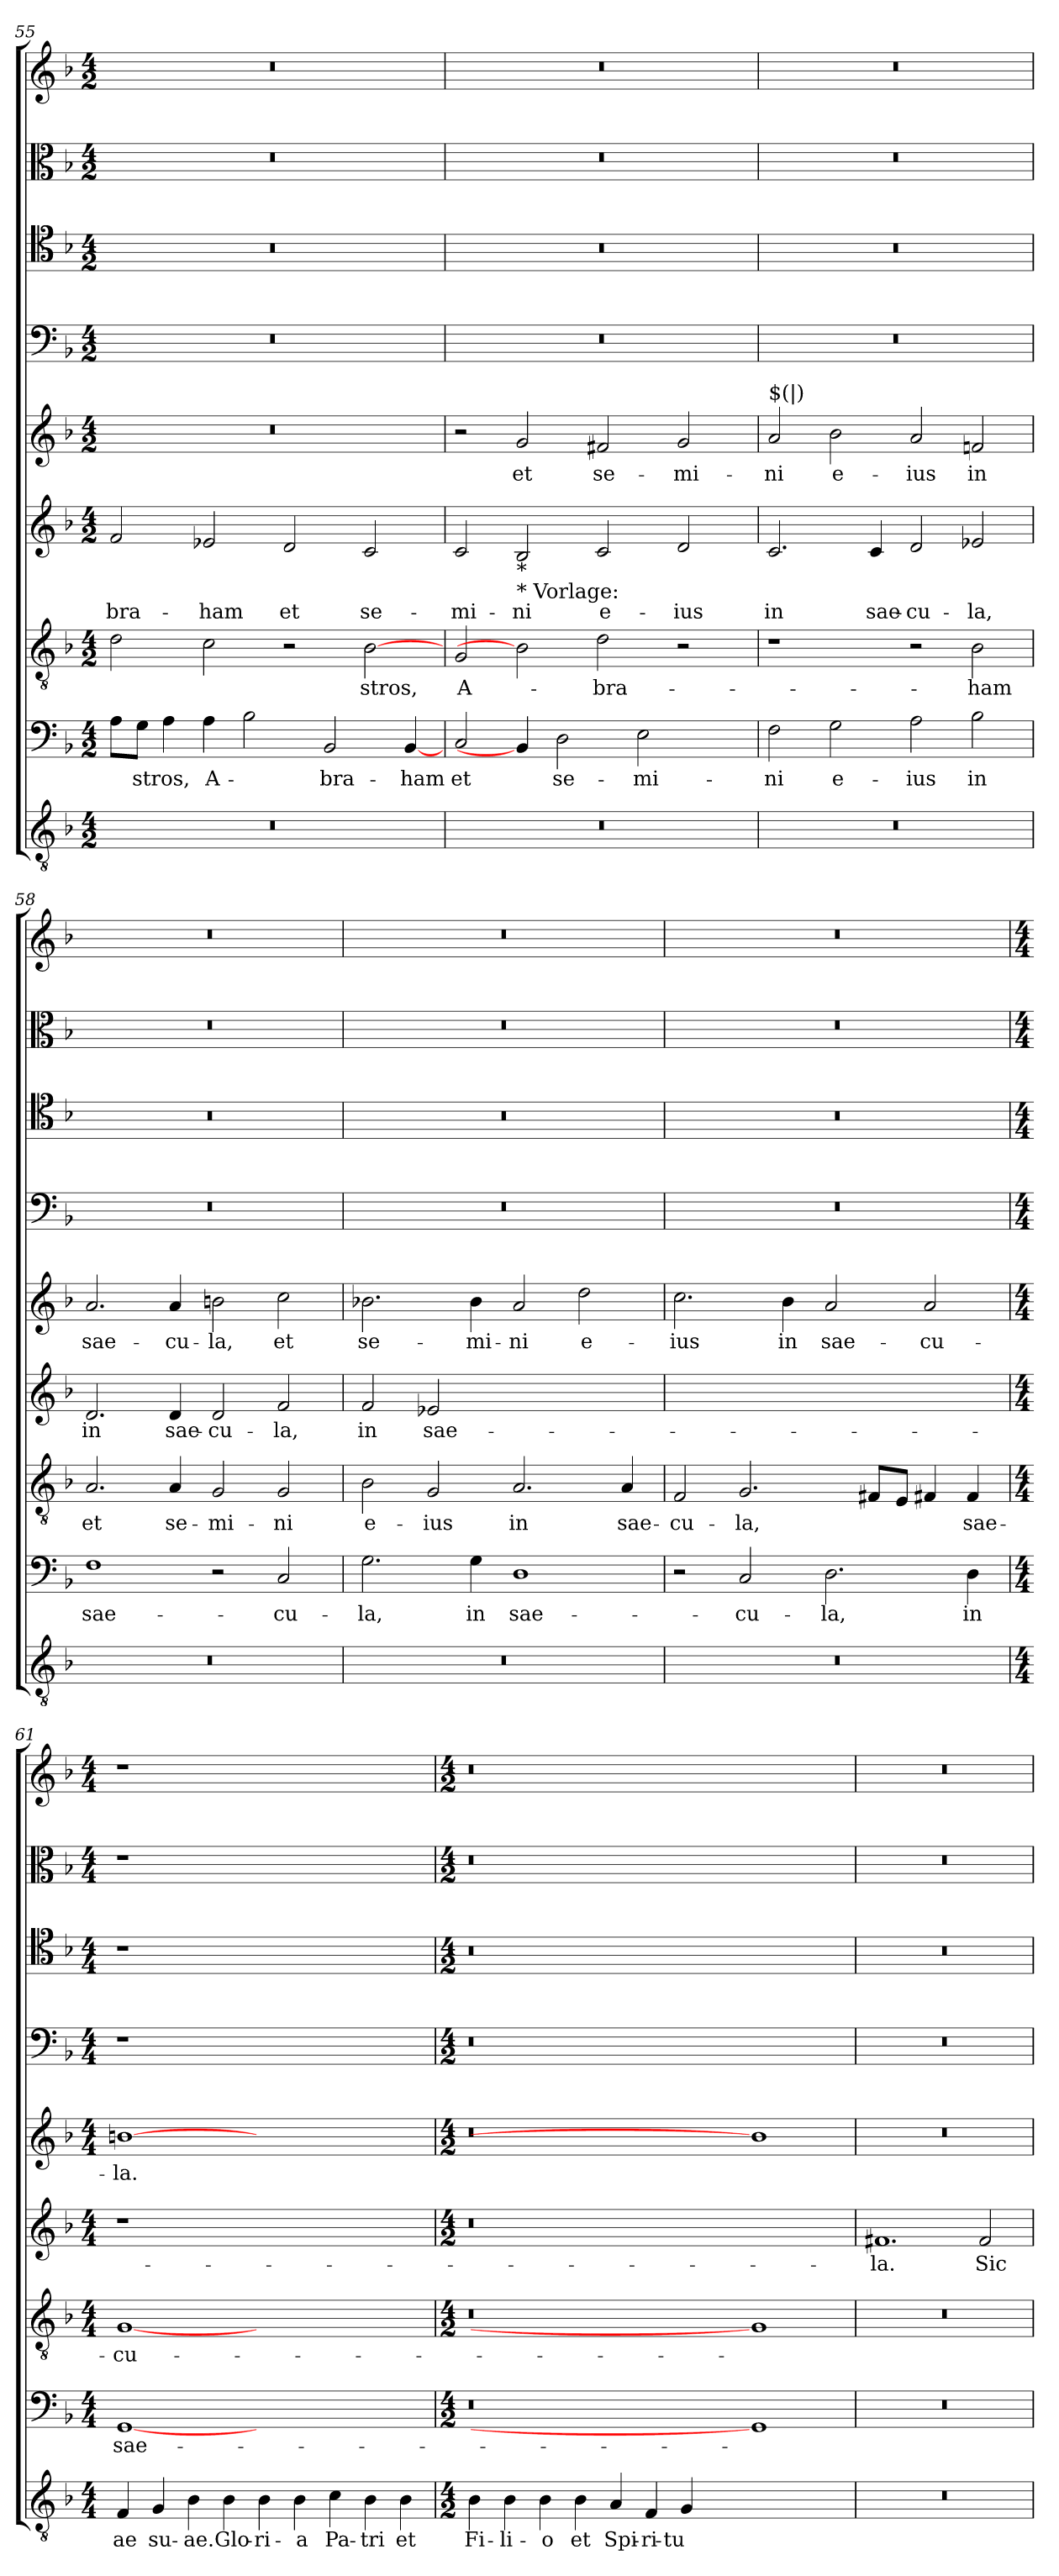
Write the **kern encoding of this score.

**kern	**text	**kern	**text	**kern	**text	**kern	**text	**kern	**text	**kern	**kern	**kern	**kern
*part9	*part9	*part8	*part8	*part7	*part7	*part6	*part6	*part5	*part5	*part4	*part3	*part2	*part1
*staff9	*staff9	*staff8	*staff8	*staff7	*staff7	*staff6	*staff6	*staff5	*staff5	*staff4	*staff3	*staff2	*staff1
*clefGv2	*	*clefF4	*	*clefGv2	*	*clefG2	*	*clefG2	*	*clefF4	*clefC4	*clefC3	*clefG2
*k[b-]	*	*k[b-]	*	*k[b-]	*	*k[b-]	*	*k[b-]	*	*k[b-]	*k[b-]	*k[b-]	*k[b-]
*F:	*	*F:	*	*F:	*	*F:	*	*F:	*	*F:	*F:	*F:	*F:
*M4/2	*	*M4/2	*	*M4/2	*	*M4/2	*	*M4/2	*	*M4/2	*M4/2	*M4/2	*M4/2
=55	=55	=55	=55	=55	=55	=55	=55	=55	=55	=55	=55	=55	=55
!	!	!	!	!	!LO:LY:b	!	!LO:LY:b	!	!	!	!	!	!
0r	.	8A\L	.	2d\	­	2f/	-bra-	0r	.	0r	0r	0r	0r
!	!	!	!LO:LY:b	!	!	!	!	!	!	!	!	!	!
.	.	8G\J	-stros,	.	.	.	.	.	.	.	.	.	.
.	.	4A\	.	.	.	.	.	.	.	.	.	.	.
!	!	!	!LO:LY:b	!	!LO:LY:b	!	!LO:LY:b	!	!	!	!	!	!
.	.	4A\	A-	2c\	­	2e-X/	-ham	.	.	.	.	.	.
!	!	!	!LO:LY:b	!	!	!	!	!	!	!	!	!	!
.	.	2B-\	-­	.	.	.	.	.	.	.	.	.	.
!	!	!	!	!	!	!	!LO:LY:b	!	!	!	!	!	!
.	.	.	.	2r	.	2d/	et	.	.	.	.	.	.
!	!	!	!LO:LY:b	!	!	!	!	!	!	!	!	!	!
.	.	2BB-/	bra-	.	.	.	.	.	.	.	.	.	.
!	!	!	!	!	!LO:LY:b	!	!LO:LY:b	!	!	!	!	!	!
.	.	.	.	[2B-	stros,	2c/	se-	.	.	.	.	.	.
!	!	!	!LO:LY:b	!	!	!	!	!	!	!	!	!	!
.	.	[4BB-/	-ham	.	.	.	.	.	.	.	.	.	.
!!LO:LB:g=z
=56	=56	=56	=56	=56	=56	=56	=56	=56	=56	=56	=56	=56	=56
!	!	!	!LO:LY:b	!	!LO:LY:b	!	!LO:LY:b	!	!	!	!	!	!
0r	.	2C/	et	2G/	A-	2c/	-mi-	2r	.	0r	0r	0r	0r
!	!	!	!	!	!	!LO:TX:b:t=*	!	!	!	!	!	!	!
!	!	!	!	!	!	!LO:TX:b:t=* Vorlage&colon;	!	!	!	!	!	!	!
!	!	!	!	!	!	!	!LO:LY:b	!	!LO:LY:b	!	!	!	!
.	.	4BB-/]	.	2B-]	.	2B-/	-ni	2g/	et	.	.	.	.
!	!	!	!LO:LY:b	!	!	!	!	!	!	!	!	!	!
.	.	2D\	se-	.	.	.	.	.	.	.	.	.	.
!	!	!	!	!	!LO:LY:b	!	!LO:LY:b	!	!LO:LY:b	!	!	!	!
.	.	.	.	2d\	-bra-	2c/	e-	2f#X/	se-	.	.	.	.
!	!	!	!LO:LY:b	!	!	!	!	!	!	!	!	!	!
.	.	2E\	-mi-	.	.	.	.	.	.	.	.	.	.
!	!	!	!	!	!	!	!LO:LY:b	!	!LO:LY:b	!	!	!	!
.	.	.	.	2r	.	2d/	-ius	2g/	-mi-	.	.	.	.
.	.	4ryy	.	.	.	.	.	.	.	.	.	.	.
=57	=57	=57	=57	=57	=57	=57	=57	=57	=57	=57	=57	=57	=57
!	!	!	!	!	!	!	!	!LO:TX:a:t=$(|)	!	!	!	!	!
!	!	!	!LO:LY:b	!	!	!	!LO:LY:b	!	!LO:LY:b	!	!	!	!
0r	.	2F\	-ni	1r	.	2.c/	in	2a/	-ni	0r	0r	0r	0r
!	!	!	!LO:LY:b	!	!	!	!	!	!LO:LY:b	!	!	!	!
.	.	2G\	e-	.	.	.	.	2b-\	e-	.	.	.	.
!	!	!	!	!	!	!	!LO:LY:b	!	!	!	!	!	!
.	.	.	.	.	.	4c/	sae-	.	.	.	.	.	.
!	!	!	!LO:LY:b	!	!	!	!LO:LY:b	!	!LO:LY:b	!	!	!	!
.	.	2A\	-ius	2r	.	2d/	-cu-	2a/	-ius	.	.	.	.
!	!	!	!LO:LY:b	!	!LO:LY:b	!	!LO:LY:b	!	!LO:LY:b	!	!	!	!
.	.	2B-\	in	2B-\	-ham	2e-X/	-la,	2fn/	in	.	.	.	.
=58	=58	=58	=58	=58	=58	=58	=58	=58	=58	=58	=58	=58	=58
!	!	!	!LO:LY:b	!	!LO:LY:b	!	!LO:LY:b	!	!LO:LY:b	!	!	!	!
0r	.	1F	sae-	2.A/	et	2.d/	in	2.a/	sae-	0r	0r	0r	0r
!	!	!	!	!	!LO:LY:b	!	!LO:LY:b	!	!LO:LY:b	!	!	!	!
.	.	.	.	4A/	se-	4d/	sae-	4a/	-cu-	.	.	.	.
!	!	!	!	!	!LO:LY:b	!	!LO:LY:b	!	!LO:LY:b	!	!	!	!
.	.	2r	.	2G/	-mi-	2d/	-cu-	2bn\	-la,	.	.	.	.
!	!	!	!LO:LY:b	!	!LO:LY:b	!	!LO:LY:b	!	!LO:LY:b	!	!	!	!
.	.	2C/	-cu-	2G/	-ni	2f/	-la,	2cc\	et	.	.	.	.
=59	=59	=59	=59	=59	=59	=59	=59	=59	=59	=59	=59	=59	=59
!	!	!	!LO:LY:b	!	!LO:LY:b	!	!LO:LY:b	!	!LO:LY:b	!	!	!	!
0r	.	2.G\	-la,	2B-\	e-	2f/	in	2.b-X\	se-	0r	0r	0r	0r
!	!	!	!	!	!LO:LY:b	!	!LO:LY:b	!	!	!	!	!	!
.	.	.	.	2G/	-ius	2e-X/	sae-	.	.	.	.	.	.
!	!	!	!LO:LY:b	!	!	!	!	!	!LO:LY:b	!	!	!	!
.	.	4G\	in	.	.	.	.	4b-\	-mi-	.	.	.	.
!	!	!	!LO:LY:b	!	!LO:LY:b	!	!LO:LY:b	!	!LO:LY:b	!	!	!	!
.	.	1D	sae-	2.A/	in	[1dyy	-cu-	2a/	-ni	.	.	.	.
!	!	!	!	!	!	!	!	!	!LO:LY:b	!	!	!	!
.	.	.	.	.	.	.	.	2dd\	e-	.	.	.	.
!	!	!	!	!	!LO:LY:b	!	!	!	!	!	!	!	!
.	.	.	.	4A/	sae-	.	.	.	.	.	.	.	.
=60	=60	=60	=60	=60	=60	=60	=60	=60	=60	=60	=60	=60	=60
!	!	!	!	!	!LO:LY:b	!	!	!	!LO:LY:b	!	!	!	!
0r	.	2r	.	2F/	-cu-	0dyy]	.	2.cc\	-ius	0r	0r	0r	0r
!	!	!	!LO:LY:b	!	!LO:LY:b	!	!	!	!	!	!	!	!
.	.	2C/	-cu-	2.G/	-la,	.	.	.	.	.	.	.	.
!	!	!	!	!	!	!	!	!	!LO:LY:b	!	!	!	!
.	.	.	.	.	.	.	.	4b-\	in	.	.	.	.
!	!	!	!LO:LY:b	!	!	!	!	!	!LO:LY:b	!	!	!	!
.	.	2.D\	-la,	.	.	.	.	2a/	sae-	.	.	.	.
.	.	.	.	8F#/L	.	.	.	.	.	.	.	.	.
.	.	.	.	8E/J	.	.	.	.	.	.	.	.	.
!	!	!	!	!	!	!	!	!	!LO:LY:b	!	!	!	!
.	.	.	.	4F#X/	.	.	.	2a/	-cu-	.	.	.	.
!	!	!	!LO:LY:b	!	!LO:LY:b	!	!	!	!	!	!	!	!
.	.	4D\	in	4F#/	sae-	.	.	.	.	.	.	.	.
!!LO:LB:g=z
=61	=61	=61	=61	=61	=61	=61	=61	=61	=61	=61	=61	=61	=61
*M4/4	*	*M4/4	*	*M4/4	*	*M4/4	*	*M4/4	*	*M4/4	*M4/4	*M4/4	*M4/4
!LO:N:head=solid	!LO:LY:b	!	!	!	!	!	!	!	!	!	!	!	!
4F/	-ae	[1GG	sae-	[1G	-cu-	1r	.	[1b	-la.	1r	1r	1r	1r
!LO:N:head=solid	!LO:LY:b	!	!	!	!	!	!	!	!	!	!	!	!
4G/	su-	.	.	.	.	.	.	.	.	.	.	.	.
!LO:N:head=solid	!LO:LY:b	!	!	!	!	!	!	!	!	!	!	!	!
4B-\	-ae.	.	.	.	.	.	.	.	.	.	.	.	.
!LO:N:head=solid	!LO:LY:b	!	!	!	!	!	!	!	!	!	!	!	!
4B-\	Glo-	.	.	.	.	.	.	.	.	.	.	.	.
!LO:N:head=solid	!LO:LY:b	!	!	!	!	!	!	!	!	!	!	!	!
4B-\	-ri-	1ryy	.	1ryy	.	1ryy	.	1ryy	.	1ryy	1ryy	1ryy	1ryy
!LO:N:head=solid	!LO:LY:b	!	!	!	!	!	!	!	!	!	!	!	!
4B-\	-a	.	.	.	.	.	.	.	.	.	.	.	.
!LO:N:head=solid	!LO:LY:b	!	!	!	!	!	!	!	!	!	!	!	!
4c\	Pa-	.	.	.	.	.	.	.	.	.	.	.	.
!LO:N:head=solid	!LO:LY:b	!	!	!	!	!	!	!	!	!	!	!	!
4B-\	-tri	.	.	.	.	.	.	.	.	.	.	.	.
!LO:N:head=solid	!LO:LY:b	!	!	!	!	!	!	!	!	!	!	!	!
4B-\	et	4ryy	.	4ryy	.	4ryy	.	4ryy	.	4ryy	4ryy	4ryy	4ryy
=62	=62	=62	=62	=62	=62	=62	=62	=62	=62	=62	=62	=62	=62
*M4/2	*	*M4/2	*	*M4/2	*	*M4/2	*	*M4/2	*	*M4/2	*M4/2	*M4/2	*M4/2
!LO:N:head=solid	!LO:LY:b	!	!	!	!	!	!	!	!	!	!	!	!
4B-\	Fi-	0r	.	0r	.	0r	.	0r	.	0r	0r	0r	0r
!LO:N:head=solid	!LO:LY:b	!	!	!	!	!	!	!	!	!	!	!	!
4B-\	-li-	.	.	.	.	.	.	.	.	.	.	.	.
!LO:N:head=solid	!LO:LY:b	!	!	!	!	!	!	!	!	!	!	!	!
4B-\	-o	.	.	.	.	.	.	.	.	.	.	.	.
!LO:N:head=solid	!LO:LY:b	!	!	!	!	!	!	!	!	!	!	!	!
4B-\	et	.	.	.	.	.	.	.	.	.	.	.	.
!LO:N:head=solid	!LO:LY:b	!	!	!	!	!	!	!	!	!	!	!	!
4A/	Spi-	.	.	.	.	.	.	.	.	.	.	.	.
!LO:N:head=solid	!LO:LY:b	!	!	!	!	!	!	!	!	!	!	!	!
4F/	-ri-	.	.	.	.	.	.	.	.	.	.	.	.
!LO:N:head=solid	!LO:LY:b	!	!	!	!	!	!	!	!	!	!	!	!
4G/	-tu-	.	.	.	.	.	.	.	.	.	.	.	.
1ryy	.	.	.	.	.	.	.	.	.	.	.	.	.
.	.	1GG]	.	1G]	.	1ryy	.	1b]	.	1ryy	1ryy	1ryy	1ryy
4ryy	.	.	.	.	.	.	.	.	.	.	.	.	.
!!LO:LB:g=z
=63	=63	=63	=63	=63	=63	=63	=63	=63	=63	=63	=63	=63	=63
!	!	!	!	!	!	!	!LO:LY:b	!	!	!	!	!	!
0r	.	0r	.	0r	.	1.f#X	-la.	0r	.	0r	0r	0r	0r
!	!	!	!	!	!	!	!LO:LY:b	!	!	!	!	!	!
.	.	.	.	.	.	2f#/	Sic-	.	.	.	.	.	.
=	=	=	=	=	=	=	=	=	=	=	=	=	=
*-	*-	*-	*-	*-	*-	*-	*-	*-	*-	*-	*-	*-	*-
